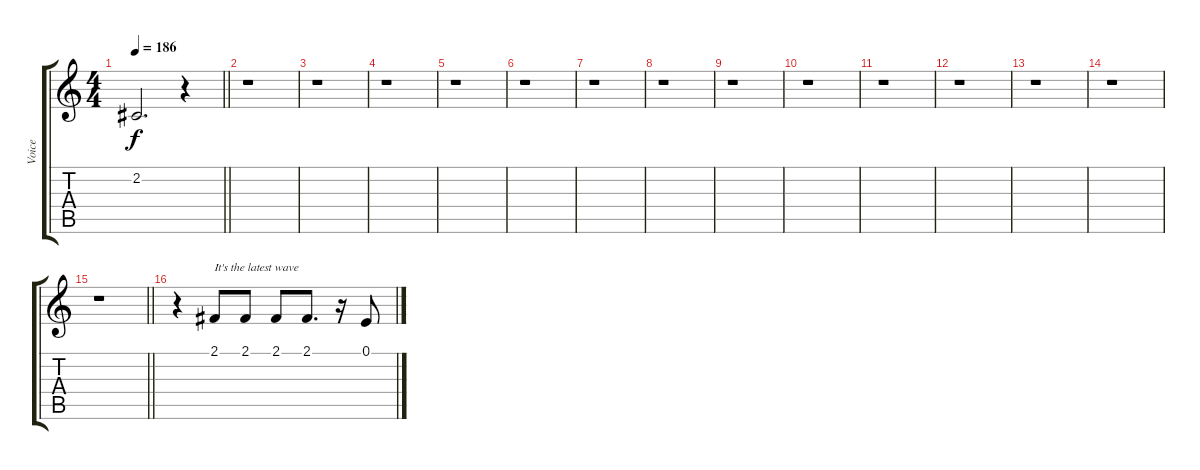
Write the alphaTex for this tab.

\track ("Voice" "Voice") {instrument viola}
\staff {score tabs}
\tuning (E4 B3 G3 D3 A2 E2) {hide}
\ts (4 4)
\tempo 186
\clef g2
\barLineRight lightlight
\ks c
2.2{t}.2{d dy f} r.4 |
r.1 |
r.1 |
r.1 |
r.1 |
r.1 |
r.1 |
r.1 |
r.1 |
r.1 |
r.1 |
r.1 |
r.1 |
r.1 |
\barLineRight lightlight
r.1 |
r.4 2.1.8{txt "It's the latest wave"} 2.1.8 2.1.8 2.1.8{d} r.16 0.1.8
